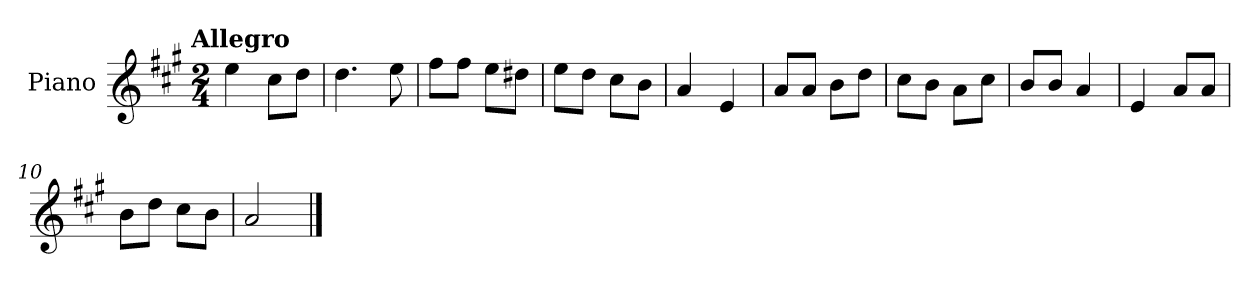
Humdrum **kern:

**kern
*part1
*staff1
*I"Piano
*I'Pno.
*clefG2
*k[f#c#g#]
!!LO:TX:omd:t=Allegro
*M2/4
*MM144
=1
4ee\
8cc#\L
8dd\J
=2
4.dd\
8ee\
=3
8ff#\L
8ff#\J
8ee\L
8dd#X\J
=4
8ee\L
8dd\J
8cc#\L
8b\J
=5
4a/
4e/
!!LO:LB:g=z
=6
8a/L
8a/J
8b\L
8dd\J
=7
8cc#\L
8b\J
8a\L
8cc#\J
=8
8b/L
8b/J
4a/
=9
4e/
8a/L
8a/J
=10
8b\L
8dd\J
8cc#\L
8b\J
=11
2a/
==
*-
